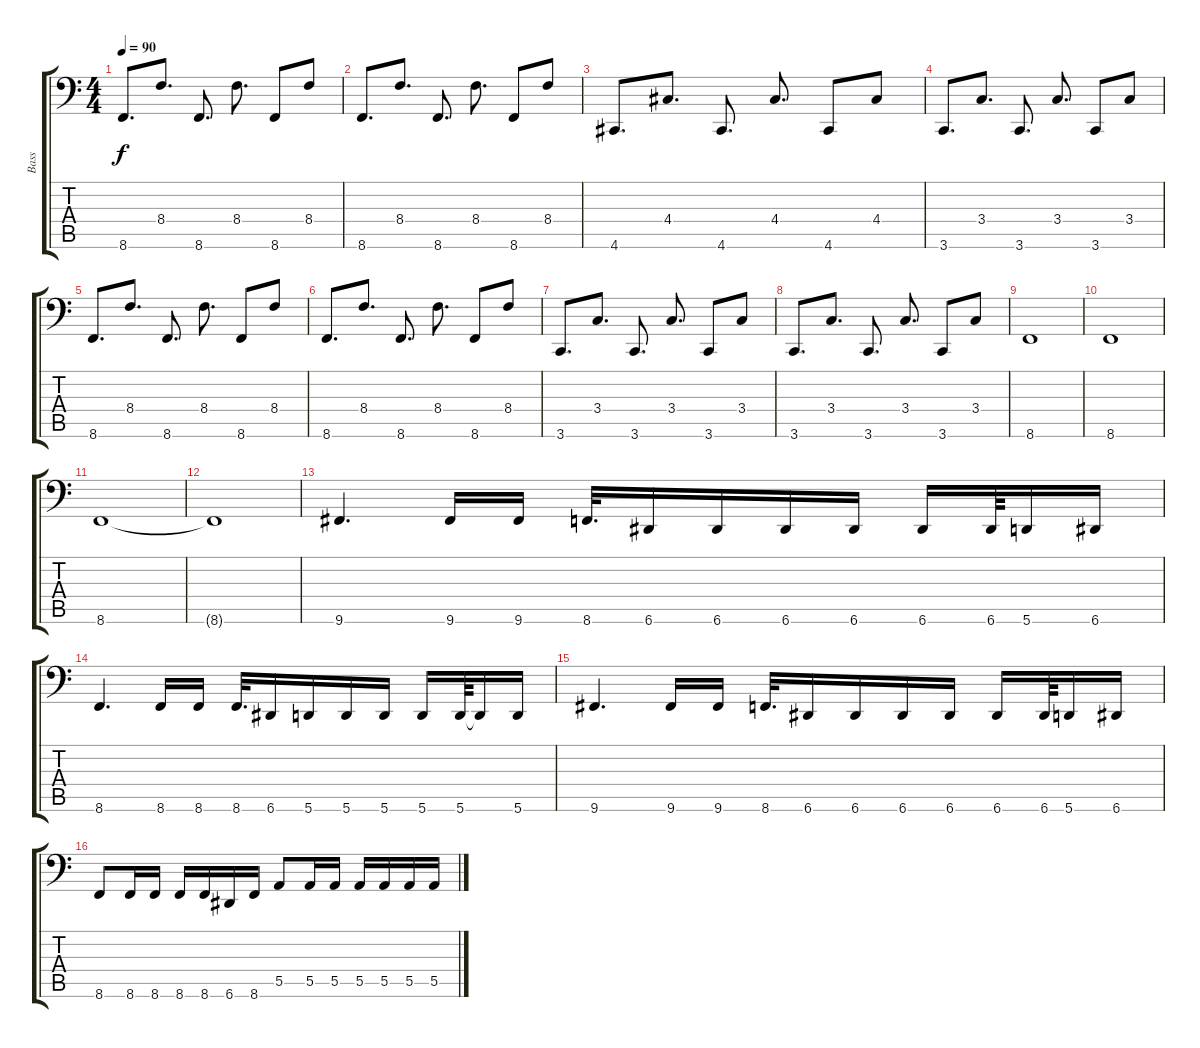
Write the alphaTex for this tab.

\track ("Bass" "Bass") {instrument electricbasspick}
\staff {score tabs}
\tuning (C3 G2 D2 A1 E1 A0) {hide}
\ts (4 4)
\tempo 90
\clef f4
\ks c
8.6.8{d dy f} 8.4.8{d} 8.6.8{d} 8.4.8{d} 8.6.8 8.4.8 |
8.6.8{d} 8.4.8{d} 8.6.8{d} 8.4.8{d} 8.6.8 8.4.8 |
4.6.8{d} 4.4.8{d} 4.6.8{d} 4.4.8{d} 4.6.8 4.4.8 |
3.6.8{d} 3.4.8{d} 3.6.8{d} 3.4.8{d} 3.6.8 3.4.8 |
8.6.8{d} 8.4.8{d} 8.6.8{d} 8.4.8{d} 8.6.8 8.4.8 |
8.6.8{d} 8.4.8{d} 8.6.8{d} 8.4.8{d} 8.6.8 8.4.8 |
3.6.8{d} 3.4.8{d} 3.6.8{d} 3.4.8{d} 3.6.8 3.4.8 |
3.6.8{d} 3.4.8{d} 3.6.8{d} 3.4.8{d} 3.6.8 3.4.8 |
8.6.1 |
8.6.1 |
8.6.1 |
8.6{t}.1 |
9.6.4{d} 9.6.16 9.6.16 8.6.32{d} 6.6.16 6.6.16 6.6.16 6.6.16 6.6.16 6.6.64 5.6.16 6.6.16 |
8.6.4{d} 8.6.16 8.6.16 8.6.32{d} 6.6.16 5.6.16 5.6.16 5.6.16 5.6.16 5.6.64 5.6{t}.16 5.6.16 |
9.6.4{d} 9.6.16 9.6.16 8.6.32{d} 6.6.16 6.6.16 6.6.16 6.6.16 6.6.16 6.6.64 5.6.16 6.6.16 |
8.6.8 8.6.16 8.6.16 8.6.16 8.6.16 6.6.16 8.6.16 5.5.8 5.5.16 5.5.16 5.5.16 5.5.16 5.5.16 5.5.16
